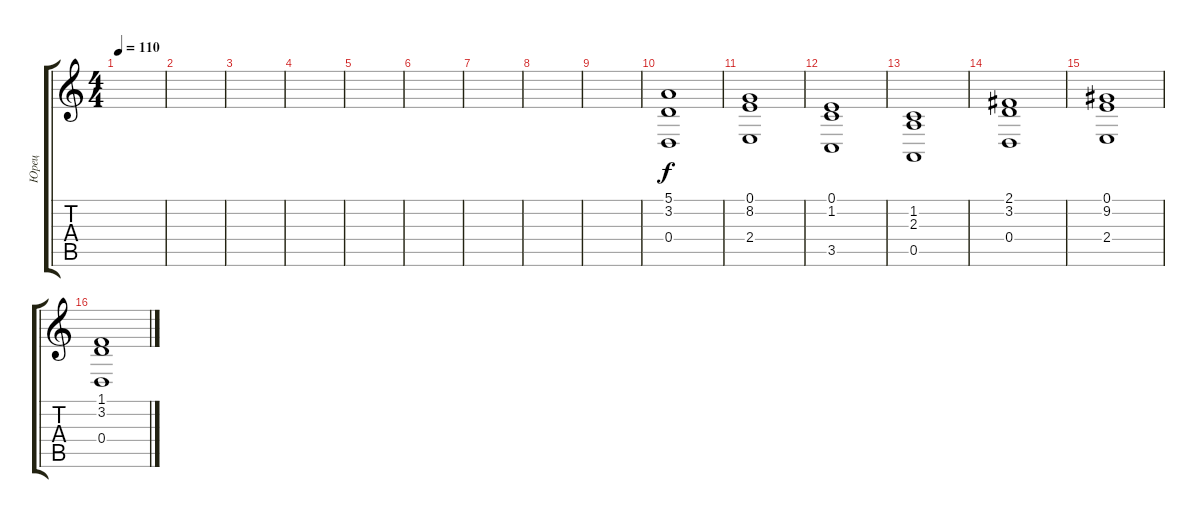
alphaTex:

\track ("Юрец" "Юрец") {instrument stringensemble2}
\staff {score tabs}
\tuning (E4 B3 G3 D3 A2 E2) {hide}
\ts (4 4)
\tempo 110
\clef g2
\ks c
|
|
|
|
|
|
|
|
|
(5.1 3.2 0.4).1 |
(0.1 8.2 2.4).1 |
(0.1 1.2 3.5).1 |
(1.2 2.3 0.5).1 |
(2.1 3.2 0.4).1 |
(0.1 9.2 2.4).1 |
(1.1 3.2 0.4).1
